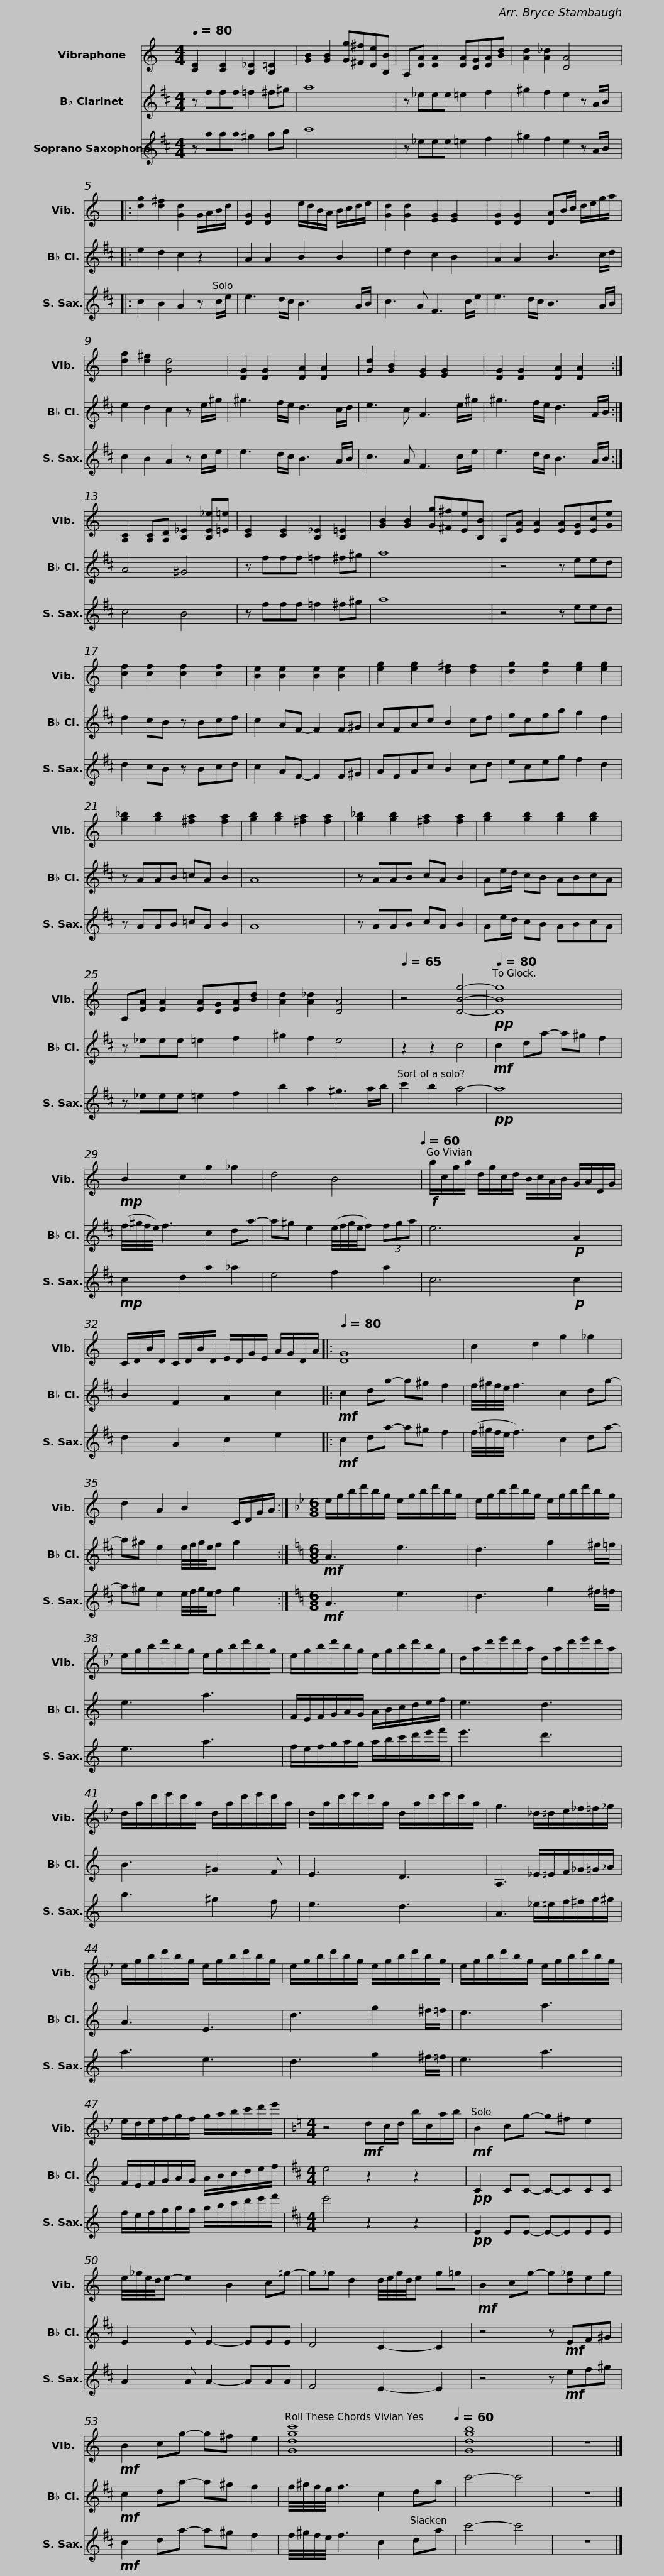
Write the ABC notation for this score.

X:1
%%score 1 2 3
L:1/8
Q:1/4=80
M:4/4
I:linebreak $
K:C
V:1 treble
V:2 treble transpose=-2
V:3 treble transpose=-2
V:1
 [CE]2 [CE]2 [B,_E]2 [B,=E]2 | [GB]2 [GB]2 [Gg][^F^f][Ee][B,B] | A,[EA] [EA]2 [EA][DG][EA][Bd] | [Ad]2 [A_d]2 [DA]4 |:$ [dg]2 [d^f]2 [Gd]2 G/A/B/d/ | %5
 [DG]2 [DG]2 e/d/B/A/ B/c/d/e/ | [Gd]2 [Gd]2 [EG]2 [EG]2 | [DG]2 [DG]2 [DA]B/c/ d/e/g/a/ |$ [dg]2 [d^f]2 [Gd]4 | [DG]2 [DG]2 [DA]2 [DA]2 | %10
 [Gd]2 [GB]2 [EG]2 [EG]2 | [DG]2 [DG]2 [DA]2 [DA]2 :| [A,C]2 [A,C][A,D] [B,_E]2 [B,E_e][=E=e] |$ [CE]2 [CE]2 [B,_E]2 [B,=E]2 | [GB]2 [GB]2 [Gg][^F^f][Ee][B,B] | %15
 A,[EA] [EA]2 [EA][DG][Ec][Ge] | [cf]2 [cf]2 [cf]2 [cf]2 | [Be]2 [Be]2 [Be]2 [Be]2 |$ [eg]2 [eg]2 [d^f]2 [df]2 | [dg]2 [dg]2 [eg]2 [eg]2 | %20
 [g_b]2 [gb]2 [^fa]2 [fa]2 | [gb]2 [gb]2 [^fa]2 [fa]2 | [g_b]2 [gb]2 [^fa]2 [fa]2 |$ [gb]2 [gb]2 [gb]2 [gb]2 | A,[EA] [EA]2 [EA][DG][EA][Bd] | %25
 [Ad]2 [A_d]2 [DA]4 |[Q:1/4=65] z4 [DBg]4- |[Q:1/4=80]!pp! [DBg]8 |$!mp! B2 c2 g2 _g2 | d4 B4[Q:1/4=60] | %30
!f! b/c/g/b/ d/g/c/d/ B/c/A/B/ G/A/D/G/ |$ C/D/B/D/ C/D/B/D/ E/D/G/E/ A/G/D/A/ |:[Q:1/4=80] [DG]8 | c2 d2 g2 _g2 |$ d2 A2 B2 C/D/G/A/ :| %35
[K:Bb][M:6/8] e/g/b/d'/b/g/ e/g/b/d'/b/g/ | e/g/b/d'/b/g/ e/g/b/d'/b/g/ |$ e/g/b/d'/b/g/ e/g/b/d'/b/g/ | e/g/b/d'/b/g/ e/g/b/d'/b/g/ | d/a/d'/e'/d'/a/ d/a/d'/e'/d'/a/ |$ %40
 d/a/d'/e'/d'/a/ d/a/d'/e'/d'/a/ | d/a/d'/e'/d'/a/ d/a/d'/e'/d'/a/ | g3 _d/=d/e/_f/=f/_g/ |$ e/g/b/d'/b/g/ e/g/b/d'/b/g/ | e/g/b/d'/b/g/ e/g/b/d'/b/g/ | %45
 e/g/b/d'/b/g/ e/g/b/d'/b/g/ |$ e/d/e/f/g/f/ g/a/b/c'/d'/e'/ |[K:C][M:4/4] z4!mf! dc/d/ b/c/a/b/ |!mf! B2 cg- g^f e2 |$ e/4_g/4e/4d/4e- e2 B2 c=g- | %50
 g_g d2 d/4e/4g/4d/4e g=g |!mf! B2 cg- g[d_g]eg |!mf! B2 cg- g^f e2 |$ [Gdgc']8[Q:1/4=60] | [Gdgb]8 | %55
 z8 |] %56
V:2
[K:D] z fff =f2 ^f^g | a8 | z _eee =e2 f2 | ^g2 f2 e2 z A/B/ |:$ e2 d2 c2 z2 | %5
 A2 A2 B2 B2 | e2 d2 c2 B2 | A2 A2 B3 c/d/ |$ e2 d2 c2 z e/^g/ | ^g3 f/e/ d3 c/d/ | %10
 e3 c A3 e/^g/ | ^g3 f/e/ d3 A/B/ :| A4 ^G4 |$ z fff =f2 ^f^g | a8 | %15
 z4 z eed | d2 cB z Bcd | c2 AF- F2 F^G |$ AFAc B2 cd | eceg f2 d2 | %20
 z AAB =cA B2 | A8 | z AAB cA B2 |$ Ae/d/ cB ABcA | z _eee =e2 f2 | %25
 ^g2 f2 e4 | z2 z2 c4 |!mf! c2 da- a^g f2 |$ (f/4^g/4f/4e/4) f3 c2 da- | a^g e2 (e/4f/4g/4e/4f) (3fga | %30
 e6!p! A2 |$ B2 F2 A2 c2 |:!mf! c2 da- a^g f2 | f/4^g/4f/4e/4 f3 c2 da- |$ a^g e2 e/4f/4g/4e/4f g2 :| %35
[K:C][M:6/8]!mf! A3 e3 | d3 g2 ^f/=f/ |$ e3 a3 | F/E/F/G/A/G/ A/B/c/d/e/f/ | e3 d3 |$ %40
 B3 ^G2 F | E3 D3 | A,3 _E/=E/F/_G/=G/_A/ |$ A3 E3 | d3 g2 ^f/=f/ | %45
 e3 a3 |$ F/E/F/G/A/G/ A/B/c/d/e/f/ |[K:D][M:4/4] e4 z2 z2 |!pp! C2 CC- C-CCC |$ E2 E E2- EEE | %50
 D4 C2- C2 | z4 z!mf! EF^G |!mf! c2 da- a^g f2 |$ f/4^g/4f/4e/4 f3 c2 da | c'4- c'4 | %55
 z8 |] %56
V:3
[K:D] z aaa ^g2 ab | c'8 | z _eee =e2 f2 | ^g2 f2 e2 z A/B/ |:$ c2 B2 A2 z c/e/ | %5
 e3 d/c/ B3 A/B/ | c3 A F3 c/e/ | e3 d/c/ B3 A/B/ |$ c2 B2 A2 z c/e/ | e3 d/c/ B3 A/B/ | %10
 c3 A F3 c/e/ | e3 d/c/ B3 A/B/ :| c4 B4 |$ z fff =f2 ^f^g | a8 | %15
 z4 z eed | d2 cB z Bcd | c2 AF- F2 F^G |$ AFAc B2 cd | eceg f2 d2 | %20
 z AAB =cA B2 | A8 | z AAB cA B2 |$ Ae/d/ cB ABcA | z _eee =e2 f2 | %25
 b2 a2 ^g3 a/b/ | c'2 b2 a4- |!pp! a8 |$!mp! c2 d2 a2 _a2 | e4 f2 a2 | %30
 c6!p! c2 |$ d2 A2 c2 e2 |:!mf! c2 da- a^g f2 | (f/4^g/4f/4e/4 f3) c2 da- |$ a^g e2 e/4f/4g/4e/4f g2 :| %35
[K:C][M:6/8]!mf! A3 e3 | d3 g2 ^f/=f/ |$ e3 a3 | f/e/f/g/a/g/ a/b/c'/d'/e'/f'/ | e'3 d'3 |$ %40
 b3 ^g2 f | e3 d3 | A3 _e/=e/f/^f/g/^g/ |$ a3 e3 | d3 g2 ^f/=f/ | %45
 e3 a3 |$ f/e/f/g/a/g/ a/b/c'/d'/e'/f'/ |[K:D][M:4/4] e'4 z2 z2 |!pp! E2 EE- E-EEE |$ A2 A A2- AAA | %50
 F4 E2- E2 | z4 z!mf! ef^g |!mf! c2 da- a^g f2 |$ f/4^g/4f/4e/4 f3 c2 da | c'4- c'4 | %55
 z8 |] %56
